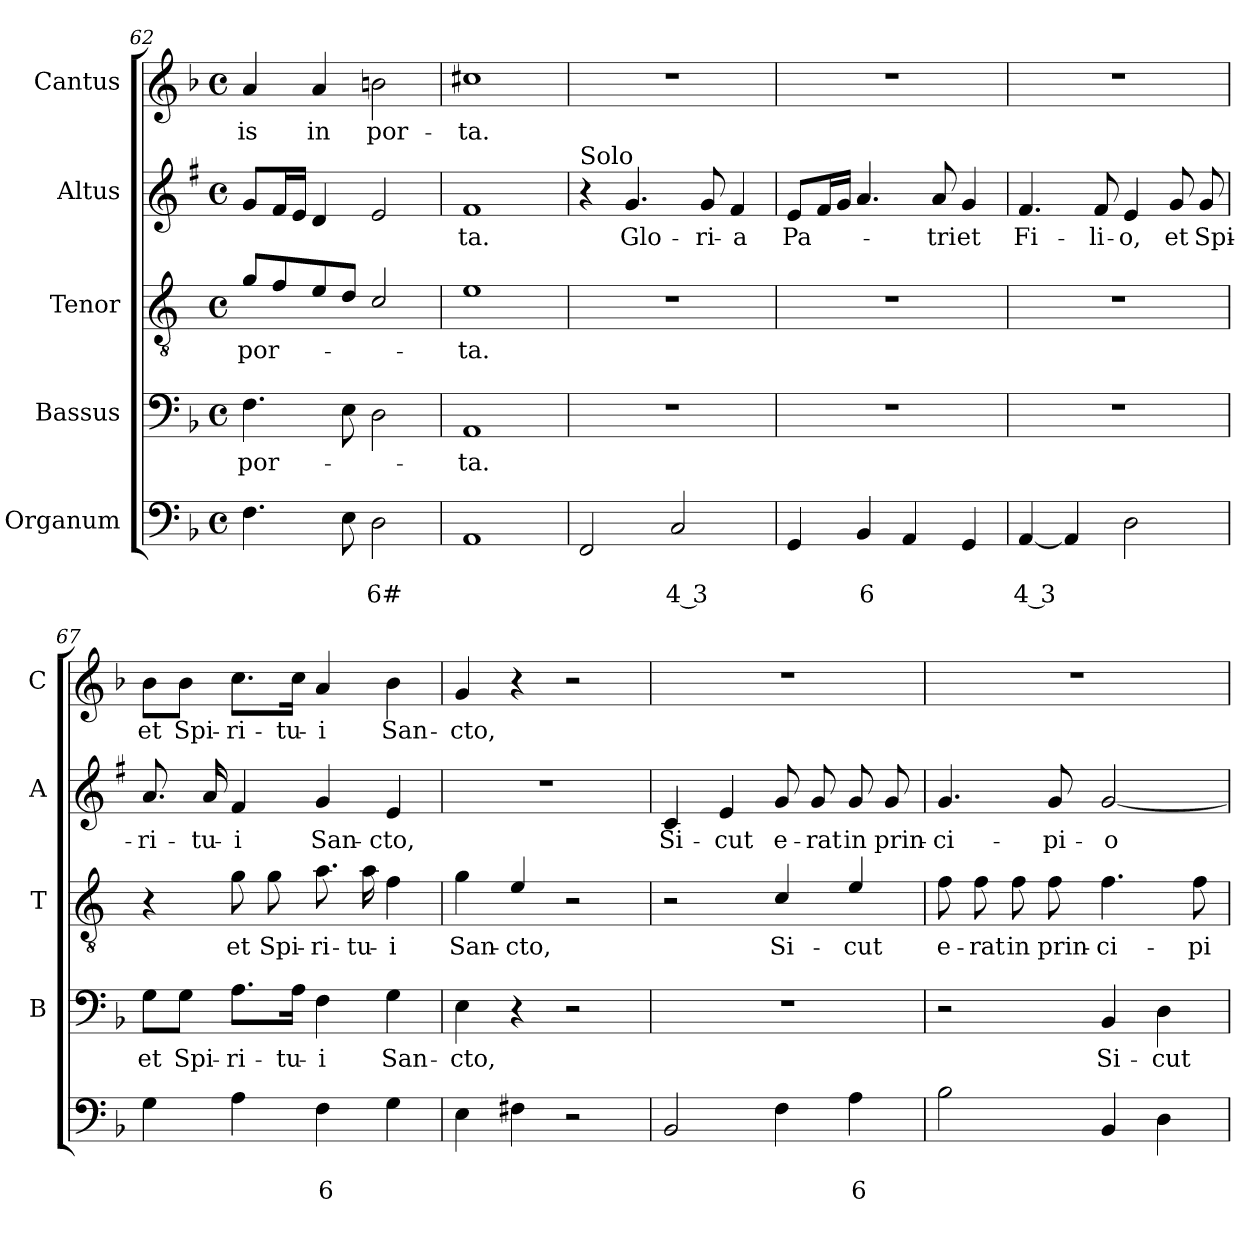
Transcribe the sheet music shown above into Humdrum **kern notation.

**kern	**text	**text	**kern	**text	**kern	**text	**kern	**text	**kern	**text
*part5	*part5	*part5	*part4	*part4	*part3	*part3	*part2	*part2	*part1	*part1
*staff5	*staff5	*staff5	*staff4	*staff4	*staff3	*staff3	*staff2	*staff2	*staff1	*staff1
*I"Organum	*	*	*I"Bassus	*	*I"Tenor	*	*I"Altus	*	*I"Cantus	*
*	*	*	*I'B	*	*I'T	*	*I'A	*	*I'C	*
*clefF4	*	*	*clefF4	*	*clefGv2	*	*clefG2	*	*clefG2	*
*	*	*	*	*	*ITrd4c7	*	*ITrd1c2	*	*	*
*k[b-]	*	*	*k[b-]	*	*k[b-]	*	*k[b-]	*	*k[b-]	*
*F:	*	*	*F:	*	*F:	*	*F:	*	*F:	*
*M4/4	*	*	*M4/4	*	*M4/4	*	*M4/4	*	*M4/4	*
*met(c)	*	*	*met(c)	*	*met(c)	*	*met(c)	*	*met(c)	*
=62	=62	=62	=62	=62	=62	=62	=62	=62	=62	=62
!	!	!	!	!LO:LY:b	!	!LO:LY:b	!	!	!	!LO:LY:b
4.F\	.	.	4.F\	por-	8c/L	por-	8f/L	.	4a/	-is
.	.	.	.	.	8B-/	.	16e/L	.	.	.
.	.	.	.	.	.	.	16d/JJ	.	.	.
!	!	!	!	!	!	!	!	!	!	!LO:LY:b
.	.	.	.	.	8A/	.	4c/	.	4a/	in
8E\	.	.	8E\	.	8G/J	.	.	.	.	.
!	!	!LO:LY:b	!	!	!	!	!	!	!	!LO:LY:b
2D\	.	6#	2D\	.	2F/	.	2d/	.	2bn\	por-
=63	=63	=63	=63	=63	=63	=63	=63	=63	=63	=63
!	!	!	!	!LO:LY:b	!	!LO:LY:b	!	!LO:LY:b	!	!LO:LY:b
1AA	.	.	1AA	-ta.	1A	-ta.	1e	-ta.	1cc#X	-ta.
=64	=64	=64	=64	=64	=64	=64	=64	=64	=64	=64
!	!	!	!	!	!	!	!LO:TX:a:t=Solo	!	!	!
2FF/	.	.	1r	.	1r	.	4r	.	1r	.
!	!	!	!	!	!	!	!	!LO:LY:b	!	!
.	.	.	.	.	.	.	4.f/	Glo-	.	.
!	!	!LO:LY:b	!	!	!	!	!	!	!	!
2C/	.	4 3	.	.	.	.	.	.	.	.
!	!	!	!	!	!	!	!	!LO:LY:b	!	!
.	.	.	.	.	.	.	8f/	-ri-	.	.
!	!	!	!	!	!	!	!	!LO:LY:b	!	!
.	.	.	.	.	.	.	4e/	-a	.	.
=65	=65	=65	=65	=65	=65	=65	=65	=65	=65	=65
!	!	!	!	!	!	!	!	!LO:LY:b	!	!
4GG/	.	.	1r	.	1r	.	8d/L	Pa-	1r	.
.	.	.	.	.	.	.	16e/L	.	.	.
.	.	.	.	.	.	.	16f/JJ	.	.	.
!	!	!LO:LY:b	!	!	!	!	!	!	!	!
4BB-/	.	6	.	.	.	.	4.g/	.	.	.
4AA/	.	.	.	.	.	.	.	.	.	.
!	!	!	!	!	!	!	!	!LO:LY:b	!	!
.	.	.	.	.	.	.	8g/	-tri	.	.
!	!	!	!	!	!	!	!	!LO:LY:b	!	!
4GG/	.	.	.	.	.	.	4f/	et	.	.
=66	=66	=66	=66	=66	=66	=66	=66	=66	=66	=66
!	!	!LO:LY:b	!	!	!	!	!	!LO:LY:b	!	!
[4AA/	.	4 3	1r	.	1r	.	4.e/	Fi-	1r	.
4AA/]	.	.	.	.	.	.	.	.	.	.
!	!	!	!	!	!	!	!	!LO:LY:b	!	!
.	.	.	.	.	.	.	8e/	-li-	.	.
!	!	!	!	!	!	!	!	!LO:LY:b	!	!
2D\	.	.	.	.	.	.	4d/	-o,	.	.
!	!	!	!	!	!	!	!	!LO:LY:b	!	!
.	.	.	.	.	.	.	8f/	et	.	.
!	!	!	!	!	!	!	!	!LO:LY:b	!	!
.	.	.	.	.	.	.	8f/	Spi-	.	.
!!LO:LB:g=z
=67	=67	=67	=67	=67	=67	=67	=67	=67	=67	=67
!	!	!	!	!LO:LY:b	!	!	!	!LO:LY:b	!	!LO:LY:b
4G\	.	.	8G\L	et	4r	.	8.g/	-ri-	8b-\L	et
!	!	!	!	!LO:LY:b	!	!	!	!	!	!LO:LY:b
.	.	.	8G\J	Spi-	.	.	.	.	8b-\J	Spi-
!	!	!	!	!	!	!	!	!LO:LY:b	!	!
.	.	.	.	.	.	.	16g/	-tu-	.	.
!	!	!	!	!LO:LY:b	!	!LO:LY:b	!	!LO:LY:b	!	!LO:LY:b
4A\	.	.	8.A\L	-ri-	8c\	et	4e/	-i	8.cc\L	-ri-
!	!	!	!	!	!	!LO:LY:b	!	!	!	!
.	.	.	.	.	8c\	Spi-	.	.	.	.
!	!	!	!	!LO:LY:b	!	!	!	!	!	!LO:LY:b
.	.	.	16A\Jk	-tu-	.	.	.	.	16cc\Jk	-tu-
!	!	!LO:LY:b	!	!LO:LY:b	!	!LO:LY:b	!	!LO:LY:b	!	!LO:LY:b
4F\	.	6	4F\	-i	8.d\	-ri-	4f/	San-	4a/	-i
!	!	!	!	!	!	!LO:LY:b	!	!	!	!
.	.	.	.	.	16d\	-tu-	.	.	.	.
!	!	!	!	!LO:LY:b	!	!LO:LY:b	!	!LO:LY:b	!	!LO:LY:b
4G\	.	.	4G\	San-	4B-\	-i	4d/	-cto,	4b-\	San-
=68	=68	=68	=68	=68	=68	=68	=68	=68	=68	=68
!	!	!	!	!LO:LY:b	!	!LO:LY:b	!	!	!	!LO:LY:b
4E\	.	.	4E\	-cto,	4c\	San-	1r	.	4g/	-cto,
!	!	!	!	!	!	!LO:LY:b	!	!	!	!
4F#X\	.	.	4r	.	4A/	-cto,	.	.	4r	.
2r	.	.	2r	.	2r	.	.	.	2r	.
=69	=69	=69	=69	=69	=69	=69	=69	=69	=69	=69
!	!	!	!	!	!	!	!	!LO:LY:b	!	!
2BB-/	.	.	1r	.	2r	.	4B-/	Si-	1r	.
!	!	!	!	!	!	!	!	!LO:LY:b	!	!
.	.	.	.	.	.	.	4d/	-cut	.	.
!	!	!	!	!	!	!LO:LY:b	!	!LO:LY:b	!	!
4F\	.	.	.	.	4F/	Si-	8f/	e-	.	.
!	!	!	!	!	!	!	!	!LO:LY:b	!	!
.	.	.	.	.	.	.	8f/	-rat	.	.
!	!	!LO:LY:b	!	!	!	!LO:LY:b	!	!LO:LY:b	!	!
4A\	.	6	.	.	4A/	-cut	8f/	in	.	.
!	!	!	!	!	!	!	!	!LO:LY:b	!	!
.	.	.	.	.	.	.	8f/	prin-	.	.
=70	=70	=70	=70	=70	=70	=70	=70	=70	=70	=70
!	!	!	!	!	!	!LO:LY:b	!	!LO:LY:b	!	!
2B-\	.	.	2r	.	8B-\	e-	4.f/	-ci-	1r	.
!	!	!	!	!	!	!LO:LY:b	!	!	!	!
.	.	.	.	.	8B-\	-rat	.	.	.	.
!	!	!	!	!	!	!LO:LY:b	!	!	!	!
.	.	.	.	.	8B-\	in	.	.	.	.
!	!	!	!	!	!	!LO:LY:b	!	!LO:LY:b	!	!
.	.	.	.	.	8B-\	prin-	8f/	-pi-	.	.
!	!	!	!	!LO:LY:b	!	!LO:LY:b	!	!LO:LY:b	!	!
4BB-/	.	.	4BB-/	Si-	4.B-\	-ci-	[2f/	-o	.	.
!	!	!	!	!LO:LY:b	!	!	!	!	!	!
4D\	.	.	4D\	-cut	.	.	.	.	.	.
!	!	!	!	!	!	!LO:LY:b	!	!	!	!
.	.	.	.	.	8B-\	-pi-	.	.	.	.
=	=	=	=	=	=	=	=	=	=	=
*-	*-	*-	*-	*-	*-	*-	*-	*-	*-	*-
